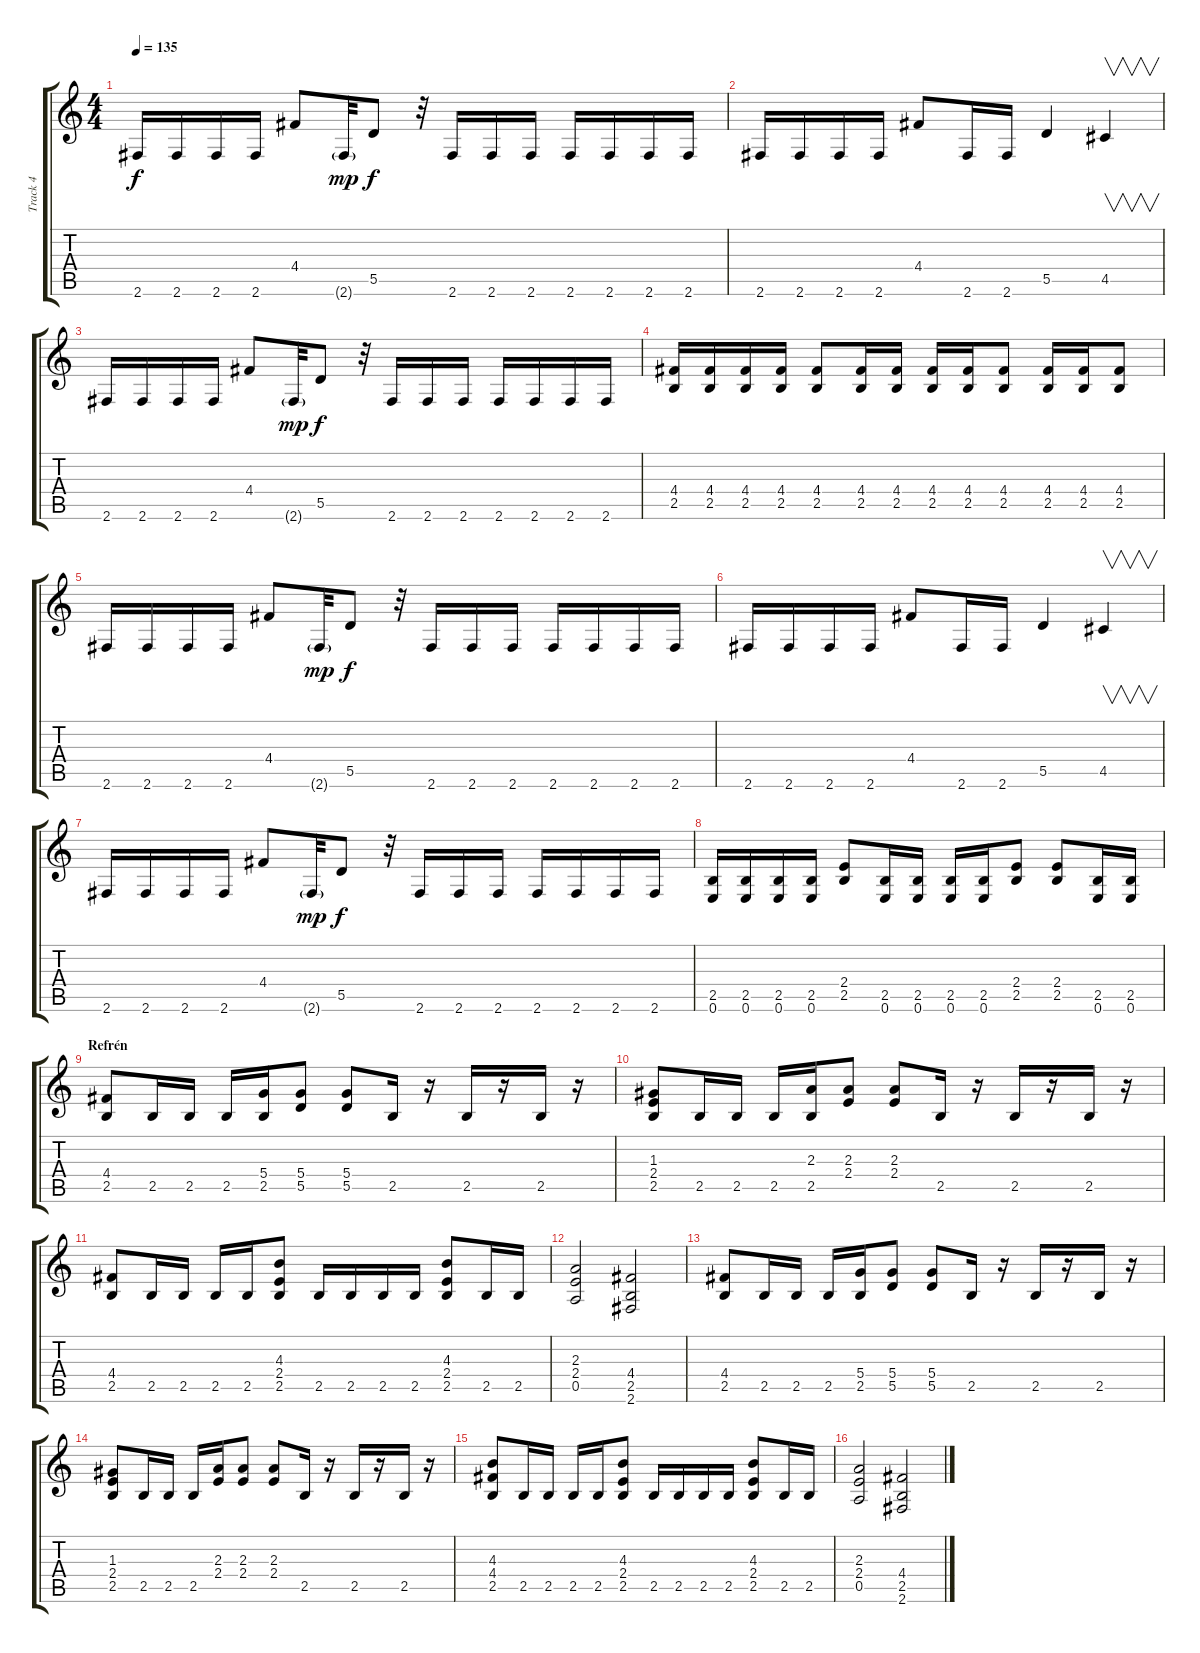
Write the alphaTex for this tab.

\track ("Track 4" "Track 4") {instrument distortionguitar}
\staff {score tabs}
\tuning (E4 B3 G3 D3 A2 E2) {hide}
\ts (4 4)
\tempo 135
\clef g2
\ks c
2.6.16{dy f} 2.6.16 2.6.16 2.6.16 4.4.8 2.6{g}.32{dy mp} 5.5.8{dy f} r.32 2.6.16 2.6.16 2.6.16 2.6.16 2.6.16 2.6.16 2.6.16 |
2.6.16 2.6.16 2.6.16 2.6.16 4.4.8 2.6.16 2.6.16 5.5.4 4.5.4{v} |
2.6.16 2.6.16 2.6.16 2.6.16 4.4.8 2.6{g}.32{dy mp} 5.5.8{dy f} r.32 2.6.16 2.6.16 2.6.16 2.6.16 2.6.16 2.6.16 2.6.16 |
(4.4 2.5).16 (4.4 2.5).16 (4.4 2.5).16 (4.4 2.5).16 (4.4 2.5).8 (4.4 2.5).16 (4.4 2.5).16 (4.4 2.5).16 (4.4 2.5).16 (4.4 2.5).8 (4.4 2.5).16 (4.4 2.5).16 (4.4 2.5).8 |
2.6.16 2.6.16 2.6.16 2.6.16 4.4.8 2.6{g}.32{dy mp} 5.5.8{dy f} r.32 2.6.16 2.6.16 2.6.16 2.6.16 2.6.16 2.6.16 2.6.16 |
2.6.16 2.6.16 2.6.16 2.6.16 4.4.8 2.6.16 2.6.16 5.5.4 4.5.4{v} |
2.6.16 2.6.16 2.6.16 2.6.16 4.4.8 2.6{g}.32{dy mp} 5.5.8{dy f} r.32 2.6.16 2.6.16 2.6.16 2.6.16 2.6.16 2.6.16 2.6.16 |
(2.5 0.6).16 (2.5 0.6).16 (2.5 0.6).16 (2.5 0.6).16 (2.4 2.5).8 (2.5 0.6).16 (2.5 0.6).16 (2.5 0.6).16 (2.5 0.6).16 (2.4 2.5).8 (2.4 2.5).8 (2.5 0.6).16 (2.5 0.6).16 |
\section ("" "Refrén")
(4.4 2.5).8 2.5.16 2.5.16 2.5.16 (5.4 2.5).16 (5.4 5.5).8 (5.4 5.5).8 2.5.16 r.16 2.5.16 r.16 2.5.16 r.16 |
(1.3 2.4 2.5).8 2.5.16 2.5.16 2.5.16 (2.3 2.5).16 (2.3 2.4).8 (2.3 2.4).8 2.5.16 r.16 2.5.16 r.16 2.5.16 r.16 |
(4.4 2.5).8 2.5.16 2.5.16 2.5.16 2.5.16 (4.3 2.4 2.5).8 2.5.16 2.5.16 2.5.16 2.5.16 (4.3 2.4 2.5).8 2.5.16 2.5.16 |
(2.3 2.4 0.5).2 (4.4 2.5 2.6).2 |
(4.4 2.5).8 2.5.16 2.5.16 2.5.16 (5.4 2.5).16 (5.4 5.5).8 (5.4 5.5).8 2.5.16 r.16 2.5.16 r.16 2.5.16 r.16 |
(1.3 2.4 2.5).8 2.5.16 2.5.16 2.5.16 (2.3 2.4).16 (2.3 2.4).8 (2.3 2.4).8 2.5.16 r.16 2.5.16 r.16 2.5.16 r.16 |
(4.3 4.4 2.5).8 2.5.16 2.5.16 2.5.16 2.5.16 (4.3 2.4 2.5).8 2.5.16 2.5.16 2.5.16 2.5.16 (4.3 2.4 2.5).8 2.5.16 2.5.16 |
(2.3 2.4 0.5).2 (4.4 2.5 2.6).2
